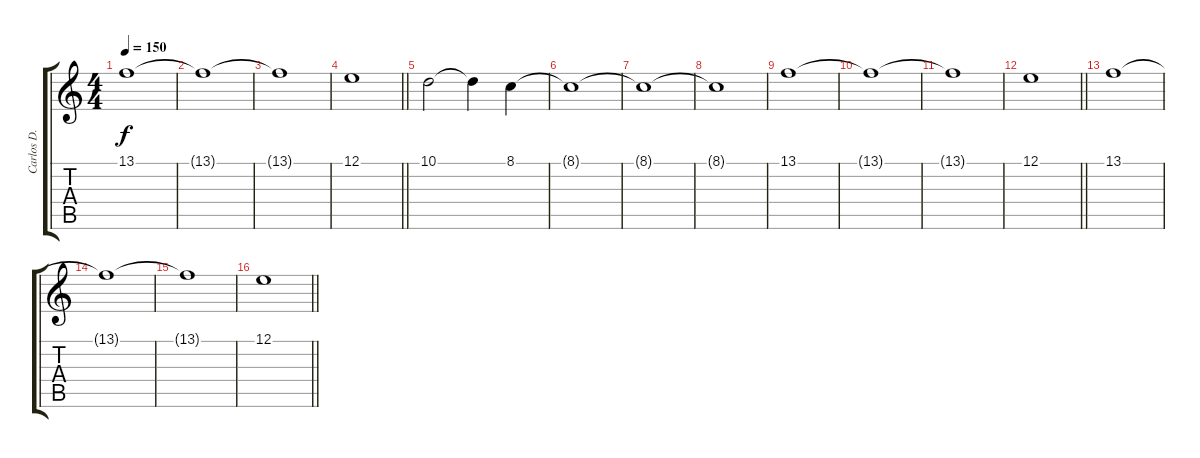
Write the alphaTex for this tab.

\track ("Carlos D. Synth" "Carlos D. ") {instrument pad2warm}
\staff {score tabs}
\tuning (E4 B3 G3 D3 A2 E2) {hide}
\ts (4 4)
\tempo 150
\clef g2
\ks c
13.1.1{dy f} |
13.1{t}.1 |
13.1{t}.1 |
\barLineRight lightlight
12.1.1 |
10.1.2 10.1{t}.4 8.1.4 |
8.1{t}.1 |
8.1{t}.1 |
8.1{t}.1 |
13.1.1 |
13.1{t}.1 |
13.1{t}.1 |
\barLineRight lightlight
12.1.1 |
13.1.1 |
13.1{t}.1 |
13.1{t}.1 |
\barLineRight lightlight
12.1.1
